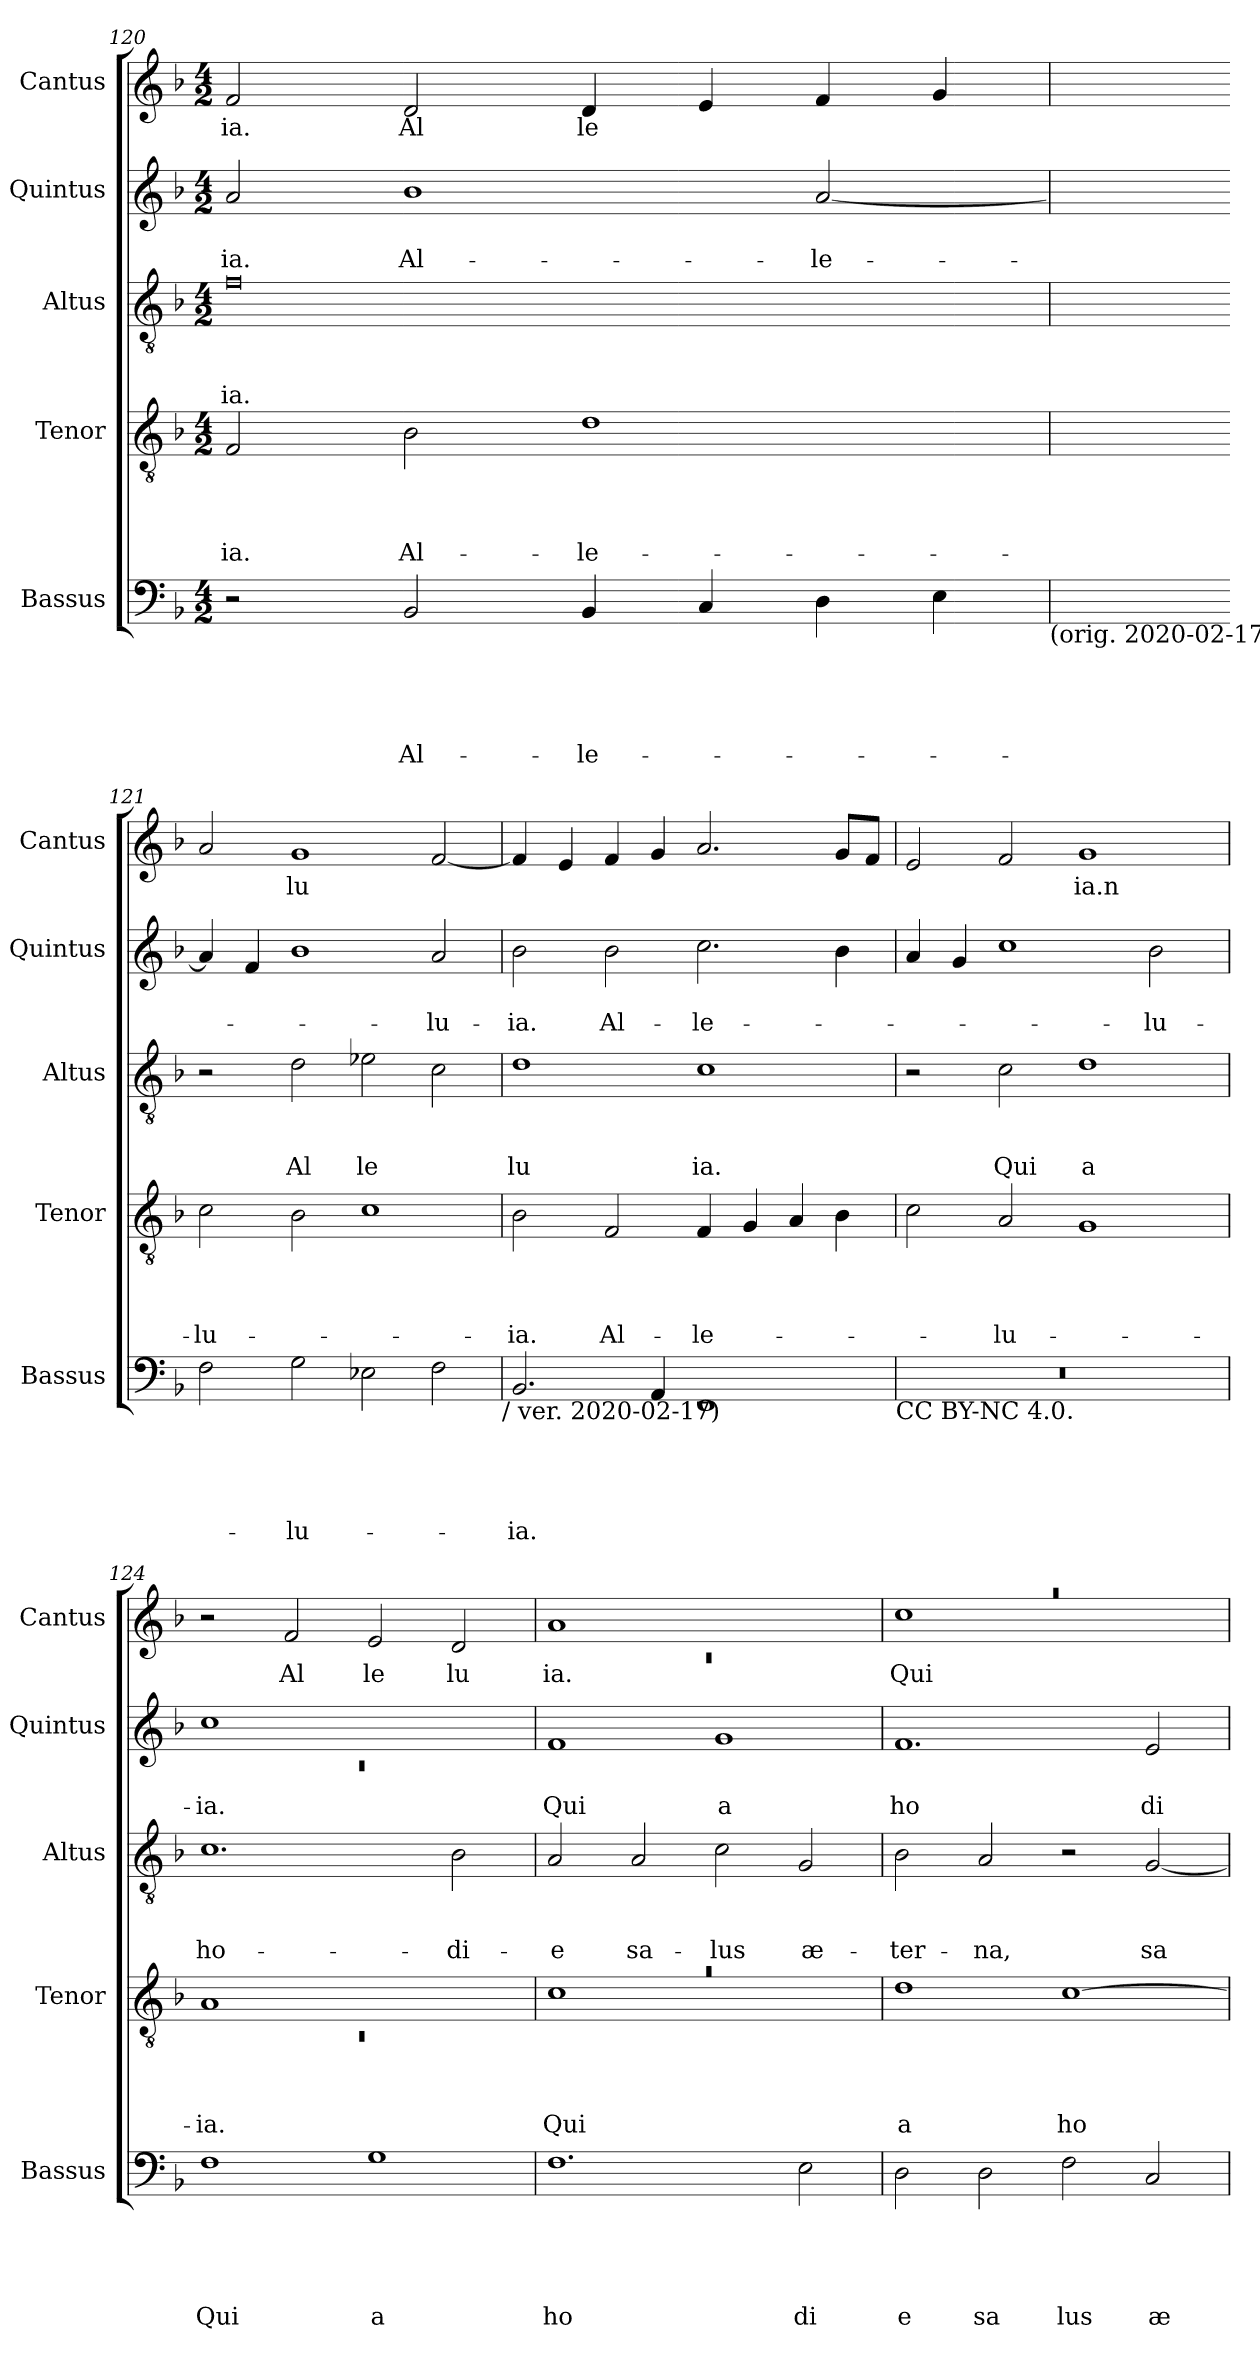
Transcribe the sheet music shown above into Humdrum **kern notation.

**kern	**text	**text	**text	**text	**text	**kern	**text	**text	**text	**text	**kern	**text	**text	**text	**kern	**text	**text	**kern	**text
*part5	*part5	*part5	*part5	*part5	*part5	*part4	*part4	*part4	*part4	*part4	*part3	*part3	*part3	*part3	*part2	*part2	*part2	*part1	*part1
*staff5	*staff5	*staff5	*staff5	*staff5	*staff5	*staff4	*staff4	*staff4	*staff4	*staff4	*staff3	*staff3	*staff3	*staff3	*staff2	*staff2	*staff2	*staff1	*staff1
*I"Bassus	*	*	*	*	*	*I"Tenor	*	*	*	*	*I"Altus	*	*	*	*I"Quintus	*	*	*I"Cantus	*
*I'Bassus	*	*	*	*	*	*I'Tenor	*	*	*	*	*I'Altus	*	*	*	*I'Quintus	*	*	*I'Cantus	*
*clefF4	*	*	*	*	*	*clefGv2	*	*	*	*	*clefGv2	*	*	*	*clefG2	*	*	*clefG2	*
*k[b-]	*	*	*	*	*	*k[b-]	*	*	*	*	*k[b-]	*	*	*	*k[b-]	*	*	*k[b-]	*
*F:	*	*	*	*	*	*F:	*	*	*	*	*F:	*	*	*	*F:	*	*	*F:	*
*M4/2	*	*	*	*	*	*M4/2	*	*	*	*	*M4/2	*	*	*	*M4/2	*	*	*M4/2	*
=120	=120	=120	=120	=120	=120	=120	=120	=120	=120	=120	=120	=120	=120	=120	=120	=120	=120	=120	=120
!	!	!	!	!	!	!	!	!	!	!LO:LY:b	!	!	!	!LO:LY:b	!	!	!LO:LY:b	!	!LO:LY:b
2r	.	.	.	.	.	2F/	.	.	.	-ia.	0f	.	.	ia.	2a/	.	-ia.	2f/	ia.
!	!	!	!	!	!LO:LY:b	!	!	!	!	!LO:LY:b	!	!	!	!	!	!	!LO:LY:b	!	!LO:LY:b
2BB-/	.	.	.	.	Al-	2B-\	.	.	.	Al-	.	.	.	.	1b-	.	Al-	2d/	Al
!	!	!	!	!	!LO:LY:b	!	!	!	!	!LO:LY:b	!	!	!	!	!	!	!	!	!LO:LY:b
4BB-/	.	.	.	.	-le-	1d	.	.	.	-le-	.	.	.	.	.	.	.	4d/	le
4C/	.	.	.	.	.	.	.	.	.	.	.	.	.	.	.	.	.	4e/	.
!	!	!	!	!	!	!	!	!	!	!	!	!	!	!	!	!	!LO:LY:b	!	!
4D\	.	.	.	.	.	.	.	.	.	.	.	.	.	.	[<2a/	.	-le-	4f/	.
4E\	.	.	.	.	.	.	.	.	.	.	.	.	.	.	.	.	.	4g/	.
!LO:TX:b:t=(orig. 2020-02-17	!	!	!	!	!	!	!	!	!	!	!	!	!	!	!	!	!	!	!
=121	=121	=121	=121	=121	=121	=121	=121	=121	=121	=121	=121	=121	=121	=121	=121	=121	=121	=121	=121
!	!	!	!	!	!	!	!	!	!	!LO:LY:b	!	!	!	!	!	!	!	!	!
2F\	.	.	.	.	.	2c\	.	.	.	-lu-	2r	.	.	.	4a/]	.	.	2a/	.
.	.	.	.	.	.	.	.	.	.	.	.	.	.	.	4f/	.	.	.	.
!	!	!	!	!	!LO:LY:b	!	!	!	!	!	!	!	!	!LO:LY:b	!	!	!	!	!LO:LY:b
2G\	.	.	.	.	-lu-	2B-\	.	.	.	.	2d\	.	.	Al	1b-	.	.	1g	lu
!	!	!	!	!	!	!	!	!	!	!	!	!	!	!LO:LY:b	!	!	!	!	!
2E-X\	.	.	.	.	.	1c	.	.	.	.	2e-X\	.	.	le	.	.	.	.	.
!	!	!	!	!	!	!	!	!	!	!	!	!	!	!	!	!	!LO:LY:b	!	!
2F\	.	.	.	.	.	.	.	.	.	.	2c\	.	.	.	2a/	.	-lu-	[<2f/	.
!LO:TX:b:t=/ ver. 2020-02-17)	!	!	!	!	!	!	!	!	!	!	!	!	!	!	!	!	!	!	!
=122	=122	=122	=122	=122	=122	=122	=122	=122	=122	=122	=122	=122	=122	=122	=122	=122	=122	=122	=122
!	!	!	!	!	!LO:LY:b	!	!	!	!	!LO:LY:b	!	!	!	!LO:LY:b	!	!	!LO:LY:b	!	!
2.BB-/	.	.	.	.	-ia.	2B-\	.	.	.	-ia.	1d	.	.	lu	2b-\	.	-ia.	4f/]	.
.	.	.	.	.	.	.	.	.	.	.	.	.	.	.	.	.	.	4e/	.
!	!	!	!	!	!	!	!	!	!	!LO:LY:b	!	!	!	!	!	!	!LO:LY:b	!	!
.	.	.	.	.	.	2F/	.	.	.	Al-	.	.	.	.	2b-\	.	Al-	4f/	.
4AA/	.	.	.	.	.	.	.	.	.	.	.	.	.	.	.	.	.	4g/	.
!	!	!	!	!	!	!	!	!	!	!LO:LY:b	!	!	!	!LO:LY:b	!	!	!LO:LY:b	!	!
1FF	.	.	.	.	.	4F/	.	.	.	-le-	1c	.	.	ia.	2.cc\	.	-le-	2.a/	.
.	.	.	.	.	.	4G/	.	.	.	.	.	.	.	.	.	.	.	.	.
.	.	.	.	.	.	4A/	.	.	.	.	.	.	.	.	.	.	.	.	.
.	.	.	.	.	.	4B-\	.	.	.	.	.	.	.	.	4b-\	.	.	8g/L	.
.	.	.	.	.	.	.	.	.	.	.	.	.	.	.	.	.	.	8f/J	.
!LO:TX:b:t=CC BY-NC 4.0	!	!	!	!	!	!	!	!	!	!	!	!	!	!	!	!	!	!	!
=123	=123	=123	=123	=123	=123	=123	=123	=123	=123	=123	=123	=123	=123	=123	=123	=123	=123	=123	=123
*^	*	*	*	*	*	*	*	*	*	*	*	*	*	*	*	*	*	*	*
0r	2ryy	.	.	.	.	.	2c\	.	.	.	.	2r	.	.	.	4a/	.	.	2e/	.
.	.	.	.	.	.	.	.	.	.	.	.	.	.	.	.	4g/	.	.	.	.
!	!	!	!	!	!	!	!	!	!	!	!LO:LY:b	!	!	!	!LO:LY:b	!	!	!	!	!
.	4...ryy	.	.	.	.	.	2A/	.	.	.	-lu-	2c\	.	.	Qui	1cc	.	.	2f/	.
!	!LO:TX:b:t=.	!	!	!	!	!	!	!	!	!	!	!	!	!	!	!	!	!	!	!
.	1ryy	.	.	.	.	.	.	.	.	.	.	.	.	.	.	.	.	.	.	.
!	!	!	!	!	!	!	!	!	!	!	!	!	!	!	!LO:LY:b	!	!	!	!	!LO:LY:b
.	.	.	.	.	.	.	1G	.	.	.	.	1d	.	.	a	.	.	.	1g	ia.n
!	!	!	!	!	!	!	!	!	!	!	!	!	!	!	!	!	!	!LO:LY:b	!	!
.	.	.	.	.	.	.	.	.	.	.	.	.	.	.	.	2b-\	.	-lu-	.	.
.	32ryy	.	.	.	.	.	.	.	.	.	.	.	.	.	.	.	.	.	.	.
!!LO:PB:g=z
=124	=124	=124	=124	=124	=124	=124	=124	=124	=124	=124	=124	=124	=124	=124	=124	=124	=124	=124	=124	=124
*	*	*	*	*	*	*	*^	*	*	*	*	*	*	*	*	*^	*	*	*	*
!	!	!	!	!	!	!LO:LY:b	!	!LO:N:vis=1	!	!	!	!LO:LY:b	!	!	!	!LO:LY:b	!	!LO:N:vis=1	!	!LO:LY:b	!	!
*v	*v	*	*	*	*	*	*	*	*	*	*	*	*	*	*	*	*	*	*	*	*	*
1F	.	.	.	.	Qui	1A	0rC	.	.	.	-ia.	1.c	.	.	ho-	1cc	0rc	.	-ia.	2r	.
!	!	!	!	!	!	!	!	!	!	!	!	!	!	!	!	!	!	!	!	!	!LO:LY:b
.	.	.	.	.	.	.	.	.	.	.	.	.	.	.	.	.	.	.	.	2f/	Al
!	!	!	!	!	!LO:LY:b	!	!	!	!	!	!	!	!	!	!	!	!	!	!	!	!LO:LY:b
1G	.	.	.	.	a	1ryy	.	.	.	.	.	.	.	.	.	1ryy	.	.	.	2e/	le
!	!	!	!	!	!	!	!	!	!	!	!	!	!	!	!LO:LY:b	!	!	!	!	!	!LO:LY:b
.	.	.	.	.	.	.	.	.	.	.	.	2B-\	.	.	-di-	.	.	.	.	2d/	lu
*	*	*	*	*	*	*	*	*	*	*	*	*	*	*	*	*v	*v	*	*	*	*
=125	=125	=125	=125	=125	=125	=125	=125	=125	=125	=125	=125	=125	=125	=125	=125	=125	=125	=125	=125	=125
*	*	*	*	*	*	*	*	*	*	*	*	*	*	*	*	*	*	*	*^	*
!	!	!	!	!	!LO:LY:b	!LO:N:vis=1	!	!	!	!	!LO:LY:b	!	!	!	!LO:LY:b	!	!	!LO:LY:b	!	!LO:N:vis=1	!LO:LY:b
1.F	.	.	.	.	ho	0ra	1c	.	.	.	Qui	2A/	.	.	-e	1f	.	Qui	1a	0rc	ia.
!	!	!	!	!	!	!	!	!	!	!	!	!	!	!	!LO:LY:b	!	!	!	!	!	!
.	.	.	.	.	.	.	.	.	.	.	.	2A/	.	.	sa-	.	.	.	.	.	.
!	!	!	!	!	!	!	!	!	!	!	!	!	!	!	!LO:LY:b	!	!	!LO:LY:b	!	!	!
.	.	.	.	.	.	.	1ryy	.	.	.	.	2c\	.	.	-lus	1g	.	a	1ryy	.	.
!	!	!	!	!	!LO:LY:b	!	!	!	!	!	!	!	!	!	!LO:LY:b	!	!	!	!	!	!
2E\	.	.	.	.	di	.	.	.	.	.	.	2G/	.	.	æ-	.	.	.	.	.	.
*	*	*	*	*	*	*v	*v	*	*	*	*	*	*	*	*	*	*	*	*	*	*
=126	=126	=126	=126	=126	=126	=126	=126	=126	=126	=126	=126	=126	=126	=126	=126	=126	=126	=126	=126	=126
!	!	!	!	!	!LO:LY:b	!	!	!	!	!LO:LY:b	!	!	!	!LO:LY:b	!	!	!LO:LY:b	!LO:N:vis=1	!	!LO:LY:b
2D\	.	.	.	.	e	1d	.	.	.	a	2B-\	.	.	-ter-	1.f	.	ho	0raa	1cc	Qui
!	!	!	!	!	!LO:LY:b	!	!	!	!	!	!	!	!	!LO:LY:b	!	!	!	!	!	!
2D\	.	.	.	.	sa	.	.	.	.	.	2A/	.	.	-na,	.	.	.	.	.	.
!	!	!	!	!	!LO:LY:b	!	!	!	!	!LO:LY:b	!	!	!	!	!	!	!	!	!	!
2F\	.	.	.	.	lus	[>1c	.	.	.	ho	2r	.	.	.	.	.	.	.	1ryy	.
!	!	!	!	!	!LO:LY:b	!	!	!	!	!	!	!	!	!LO:LY:b	!	!	!LO:LY:b	!	!	!
2C/	.	.	.	.	æ	.	.	.	.	.	[<2G/	.	.	sa-	2e/	.	di	.	.	.
*	*	*	*	*	*	*	*	*	*	*	*	*	*	*	*	*	*	*v	*v	*
=	=	=	=	=	=	=	=	=	=	=	=	=	=	=	=	=	=	=	=
*-	*-	*-	*-	*-	*-	*-	*-	*-	*-	*-	*-	*-	*-	*-	*-	*-	*-	*-	*-
